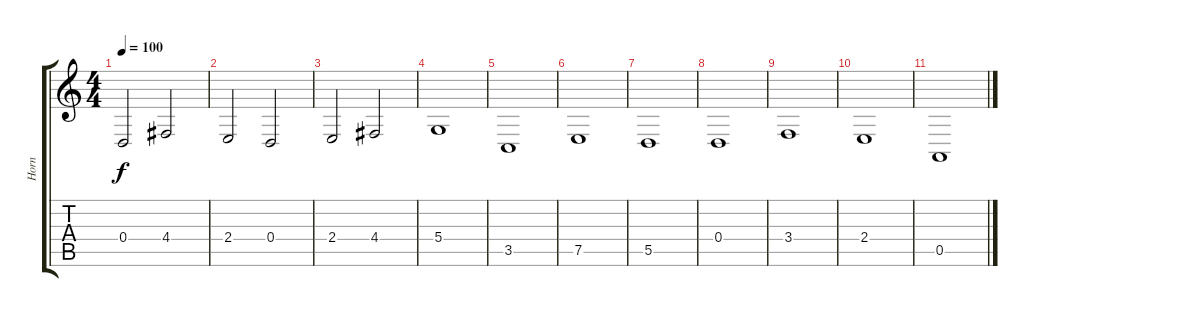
\track ("Horn" "Horn") {instrument lead7fifths}
\staff {score tabs}
\tuning (E4 B3 G3 D3 A2 E2) {hide}
\ts (4 4)
\tempo 100
\clef g2
\ks c
0.4.2{dy f} 4.4.2 |
2.4.2 0.4.2 |
2.4.2 4.4.2 |
5.4.1 |
3.5.1 |
7.5.1 |
5.5.1 |
0.4.1 |
3.4.1 |
2.4.1 |
0.5.1
